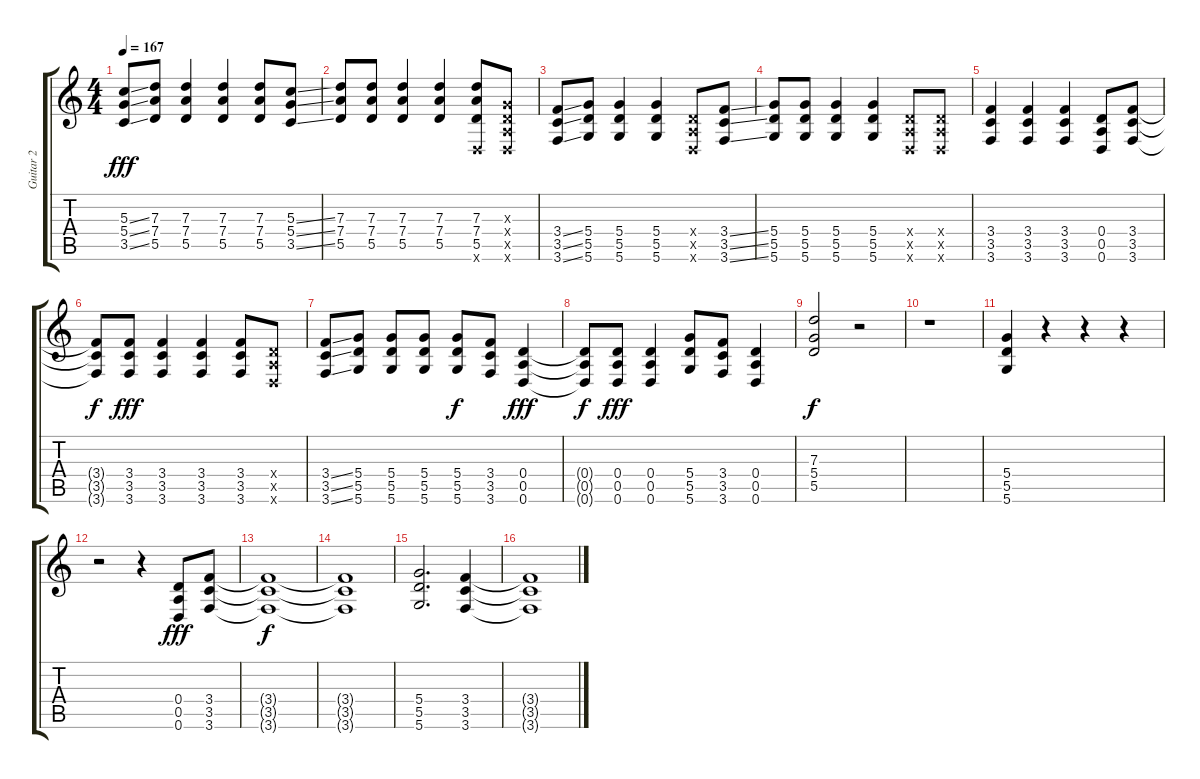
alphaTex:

\track ("Guitar 2" "Guitar 2") {instrument acousticguitarsteel}
\staff {score tabs}
\tuning (E4 B3 G3 D3 A2 D2) {hide}
\ts (4 4)
\tempo 167
\clef g2
\ks c
(5.3{ss} 5.4{ss} 3.5{ss}).8{dy fff} (7.3 7.4 5.5).8 (7.3 7.4 5.5).4 (7.3 7.4 5.5).4 (7.3 7.4 5.5).8 (5.3{ss} 5.4{ss} 3.5{ss}).8 |
(7.3 7.4 5.5).8 (7.3 7.4 5.5).8 (7.3 7.4 5.5).4 (7.3 7.4 5.5).4 (7.3 7.4 5.5 0.6{x}).8 (0.3{x} 0.4{x} 0.5{x} 0.6{x}).8 |
(3.4{ss} 3.5{ss} 3.6{ss}).8 (5.4 5.5 5.6).8 (5.4 5.5 5.6).4 (5.4 5.5 5.6).4 (0.4{x} 0.5{x} 0.6{x}).8 (3.4{ss} 3.5{ss} 3.6{ss}).8 |
(5.4 5.5 5.6).8 (5.4 5.5 5.6).8 (5.4 5.5 5.6).4 (5.4 5.5 5.6).4 (0.4{x} 0.5{x} 0.6{x}).8 (0.4{x} 0.5{x} 0.6{x}).8 |
(3.4 3.5 3.6).4 (3.4 3.5 3.6).4 (3.4 3.5 3.6).4 (0.4 0.5 0.6).8 (3.4 3.5 3.6).8 |
(3.4{t} 3.5{t} 3.6{t}).8{dy f} (3.4 3.5 3.6).8{dy fff} (3.4 3.5 3.6).4 (3.4 3.5 3.6).4 (3.4 3.5 3.6).8 (0.4{x} 0.5{x} 0.6{x}).8 |
(3.4{ss} 3.5{ss} 3.6{ss}).8 (5.4 5.5 5.6).8 (5.4 5.5 5.6).8 (5.4 5.5 5.6).8 (5.4 5.5 5.6).8{dy f} (3.4 3.5 3.6).8 (0.4 0.5 0.6).4{dy fff} |
(0.4{t} 0.5{t} 0.6{t}).8{dy f} (0.4 0.5 0.6).8{dy fff} (0.4 0.5 0.6).4 (5.4 5.5 5.6).8 (3.4 3.5 3.6).8 (0.4 0.5 0.6).4 |
(7.3 5.4 5.5).2{dy f} r.2 |
r.1 |
(5.4 5.5 5.6).4 r.4 r.4 r.4 |
r.2 r.4 (0.4 0.5 0.6).8{dy fff} (3.4 3.5 3.6).8 |
(3.4{t} 3.5{t} 3.6{t}).1{dy f} |
(3.4{t} 3.5{t} 3.6{t}).1 |
(5.4 5.5 5.6).2{d} (3.4 3.5 3.6).4 |
(3.4{t} 3.5{t} 3.6{t}).1
